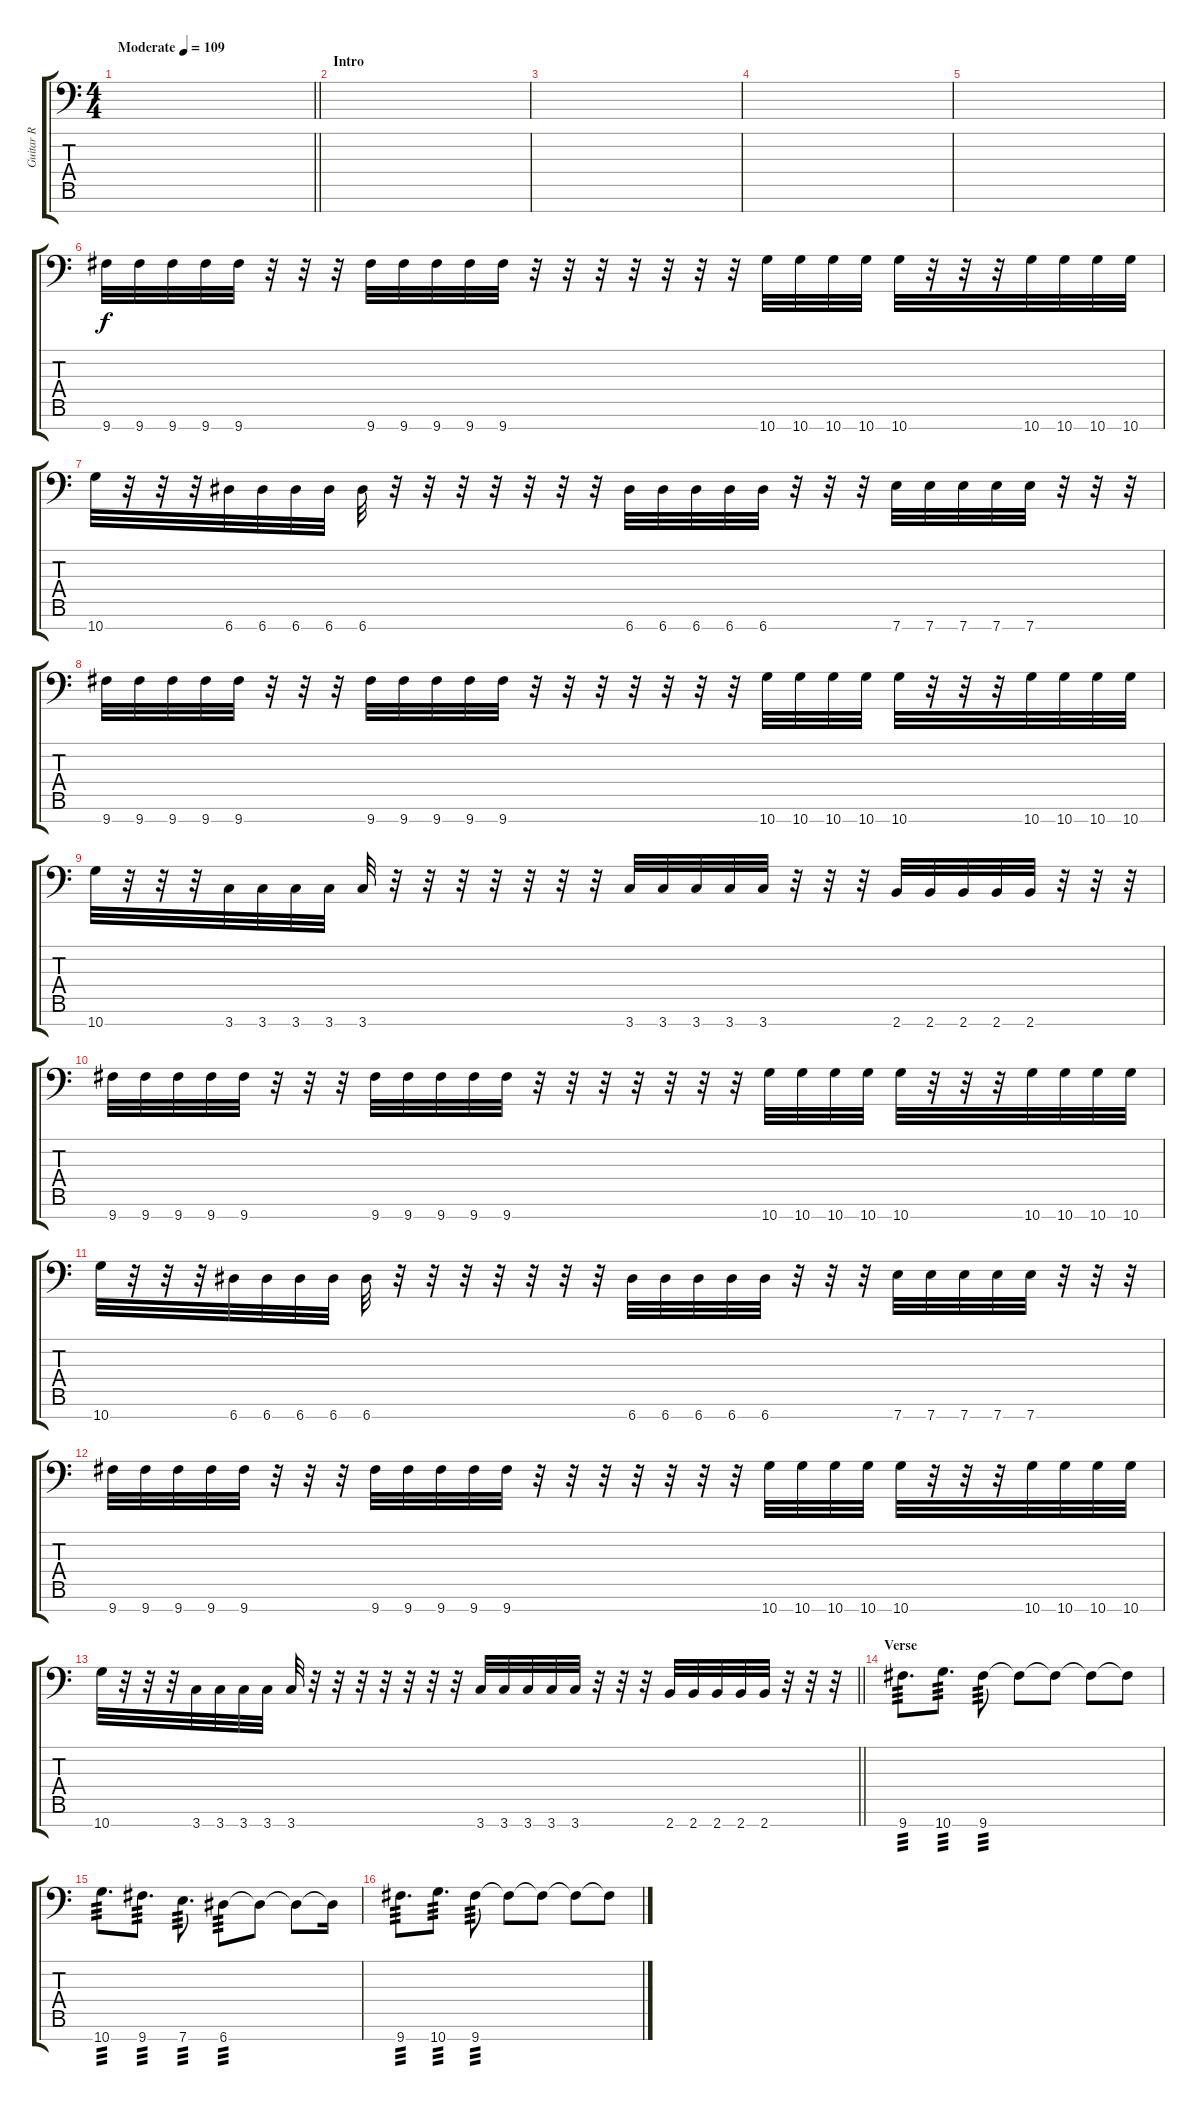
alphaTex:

\track ("Guitar R" "Guitar R") {instrument overdrivenguitar}
\staff {score tabs}
\tuning (E4 B3 G3 D3 A2 E2 A1) {hide}
\ts (4 4)
\tempo (109 "Moderate")
\clef f4
\barLineRight lightlight
\ks c
|
\section ("" "Intro")
|
|
|
|
9.7.32 9.7.32 9.7.32 9.7.32 9.7.32 r.32 r.32 r.32 9.7.32 9.7.32 9.7.32 9.7.32 9.7.32 r.32 r.32 r.32 r.32 r.32 r.32 r.32 10.7.32 10.7.32 10.7.32 10.7.32 10.7.32 r.32 r.32 r.32 10.7.32 10.7.32 10.7.32 10.7.32 |
10.7.32 r.32 r.32 r.32 6.7.32 6.7.32 6.7.32 6.7.32 6.7.32 r.32 r.32 r.32 r.32 r.32 r.32 r.32 6.7.32 6.7.32 6.7.32 6.7.32 6.7.32 r.32 r.32 r.32 7.7.32 7.7.32 7.7.32 7.7.32 7.7.32 r.32 r.32 r.32 |
9.7.32 9.7.32 9.7.32 9.7.32 9.7.32 r.32 r.32 r.32 9.7.32 9.7.32 9.7.32 9.7.32 9.7.32 r.32 r.32 r.32 r.32 r.32 r.32 r.32 10.7.32 10.7.32 10.7.32 10.7.32 10.7.32 r.32 r.32 r.32 10.7.32 10.7.32 10.7.32 10.7.32 |
10.7.32 r.32 r.32 r.32 3.7.32 3.7.32 3.7.32 3.7.32 3.7.32 r.32 r.32 r.32 r.32 r.32 r.32 r.32 3.7.32 3.7.32 3.7.32 3.7.32 3.7.32 r.32 r.32 r.32 2.7.32 2.7.32 2.7.32 2.7.32 2.7.32 r.32 r.32 r.32 |
9.7.32 9.7.32 9.7.32 9.7.32 9.7.32 r.32 r.32 r.32 9.7.32 9.7.32 9.7.32 9.7.32 9.7.32 r.32 r.32 r.32 r.32 r.32 r.32 r.32 10.7.32 10.7.32 10.7.32 10.7.32 10.7.32 r.32 r.32 r.32 10.7.32 10.7.32 10.7.32 10.7.32 |
10.7.32 r.32 r.32 r.32 6.7.32 6.7.32 6.7.32 6.7.32 6.7.32 r.32 r.32 r.32 r.32 r.32 r.32 r.32 6.7.32 6.7.32 6.7.32 6.7.32 6.7.32 r.32 r.32 r.32 7.7.32 7.7.32 7.7.32 7.7.32 7.7.32 r.32 r.32 r.32 |
9.7.32 9.7.32 9.7.32 9.7.32 9.7.32 r.32 r.32 r.32 9.7.32 9.7.32 9.7.32 9.7.32 9.7.32 r.32 r.32 r.32 r.32 r.32 r.32 r.32 10.7.32 10.7.32 10.7.32 10.7.32 10.7.32 r.32 r.32 r.32 10.7.32 10.7.32 10.7.32 10.7.32 |
\barLineRight lightlight
10.7.32 r.32 r.32 r.32 3.7.32 3.7.32 3.7.32 3.7.32 3.7.32 r.32 r.32 r.32 r.32 r.32 r.32 r.32 3.7.32 3.7.32 3.7.32 3.7.32 3.7.32 r.32 r.32 r.32 2.7.32 2.7.32 2.7.32 2.7.32 2.7.32 r.32 r.32 r.32 |
\section ("" "Verse")
9.7.8{d tp 3} 10.7.8{d tp 3} 9.7.8{tp 3} 9.7{t}.8 9.7{t}.8 9.7{t}.8 9.7{t}.8 |
10.7.8{d tp 3} 9.7.8{d tp 3} 7.7.8{d tp 3} 6.7.8{tp 3} 6.7{t}.8 6.7{t}.8 6.7{t}.16 |
9.7.8{d tp 3} 10.7.8{d tp 3} 9.7.8{tp 3} 9.7{t}.8 9.7{t}.8 9.7{t}.8 9.7{t}.8
